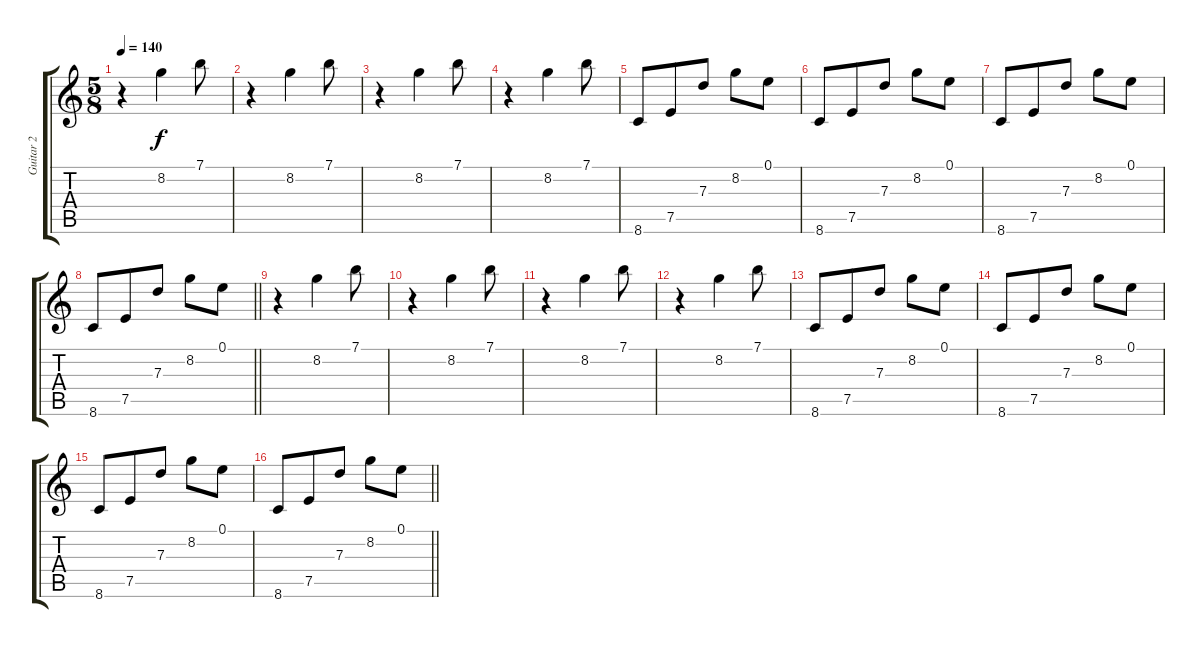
\track ("Guitar 2" "Guitar 2") {instrument acousticguitarsteel}
\staff {score tabs}
\tuning (E4 B3 G3 D3 A2 E2) {hide}
\ts (5 8)
\tempo 140
\clef g2
\ks c
r.4{dy f} 8.2.4 7.1.8 |
r.4 8.2.4 7.1.8 |
r.4 8.2.4 7.1.8 |
r.4 8.2.4 7.1.8 |
8.6.8 7.5.8 7.3.8 8.2.8 0.1.8 |
8.6.8 7.5.8 7.3.8 8.2.8 0.1.8 |
8.6.8 7.5.8 7.3.8 8.2.8 0.1.8 |
\barLineRight lightlight
8.6.8 7.5.8 7.3.8 8.2.8 0.1.8 |
r.4 8.2.4 7.1.8 |
r.4 8.2.4 7.1.8 |
r.4 8.2.4 7.1.8 |
r.4 8.2.4 7.1.8 |
8.6.8 7.5.8 7.3.8 8.2.8 0.1.8 |
8.6.8 7.5.8 7.3.8 8.2.8 0.1.8 |
8.6.8 7.5.8 7.3.8 8.2.8 0.1.8 |
\barLineRight lightlight
8.6.8 7.5.8 7.3.8 8.2.8 0.1.8
